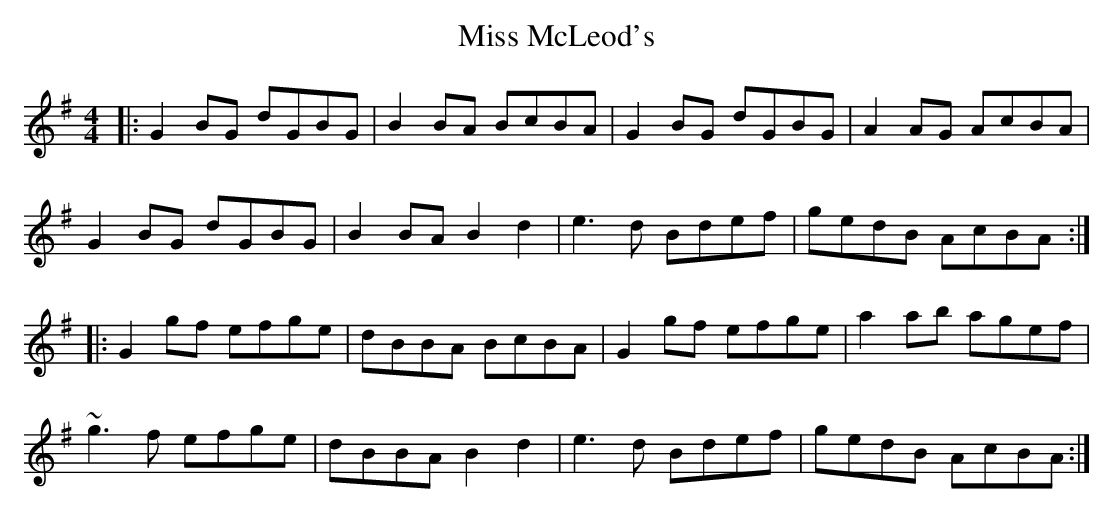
X:1
T: Miss McLeod's
M: 4/4
L: 1/8
K: Gmaj
|:G2BG dGBG|B2BA BcBA|G2BG dGBG|A2AG AcBA|
G2BG dGBG|B2BA B2d2|e3d Bdef|gedB AcBA:|
|:G2gf efge|dBBA BcBA|G2gf efge|a2ab agef|
~g3f efge|dBBA B2d2|e3d Bdef|gedB AcBA:|
